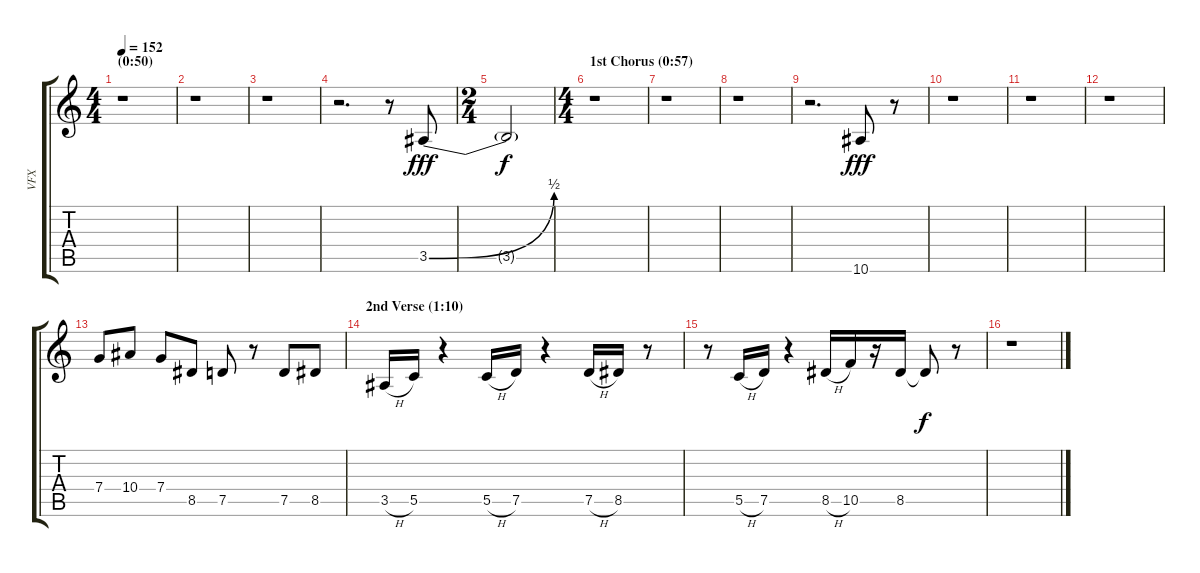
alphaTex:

\track ("VFX" "VFX") {instrument electricguitarmuted}
\staff {score tabs}
\tuning (D4 A3 F3 C3 G2 C2) {hide}
\ts (4 4)
\section ("" "(0:50)")
\tempo 152
\clef g2
\ks c
r.1{dy fff} |
r.1 |
r.1 |
r.2{d} r.8 3.5{be (bend 0 0 60 2)}.8{volume 16 instrument overdrivenguitar} |
\ts (2 4)
3.5{t}.2{dy f} |
\ts (4 4)
\section ("" "1st Chorus (0:57)")
r.1 |
r.1 |
r.1 |
r.2{d} 10.6.8{dy fff volume 16 instrument overdrivenguitar} r.8 |
r.1 |
r.1 |
r.1 |
7.4.8{volume 16 instrument overdrivenguitar} 10.4.8 7.4.8 8.5.8 7.5.8 r.8 7.5.8 8.5.8 |
\section ("" "2nd Verse (1:10)")
3.5{h}.16{volume 16 instrument overdrivenguitar} 5.5.16 r.4 5.5{h}.16 7.5.16 r.4 7.5{h}.16 8.5.16 r.8 |
r.8{volume 16 instrument overdrivenguitar} 5.5{h}.16 7.5.16 r.4 8.5{h}.16 10.5.16 r.16 8.5.16 8.5{t}.8{dy f} r.8 |
r.1
